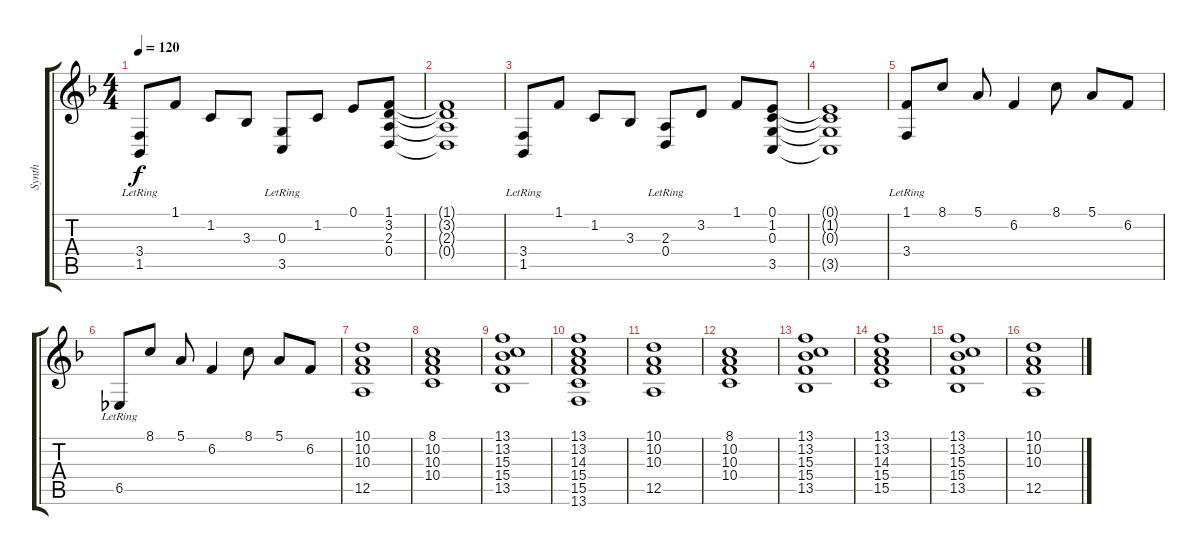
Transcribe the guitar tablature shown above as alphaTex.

\track ("Synth" "Synth") {instrument pad3polysynth}
\staff {score tabs}
\tuning (E4 B3 G3 D3 A2 E2) {hide}
\ts (4 4)
\tempo 120
\clef g2
\ks f
(3.4{lr} 1.5{lr}).8{dy f} 1.1.8 1.2.8 3.3.8 (0.3{lr} 3.5).8 1.2.8 0.1.8 (1.1 3.2 2.3 0.4).8 |
(1.1{t} 3.2{t} 2.3{t} 0.4{t}).1 |
(3.4{lr} 1.5{lr}).8 1.1.8 1.2.8 3.3.8 (2.3{lr} 0.4).8 3.2.8 1.1.8 (0.1 1.2 0.3 3.5).8 |
(0.1{t} 1.2{t} 0.3{t} 3.5{t}).1 |
(1.1{lr} 3.4{lr}).8 8.1.8 5.1.8 6.2.4 8.1.8 5.1.8 6.2.8 |
6.5{lr}.8 8.1.8 5.1.8 6.2.4 8.1.8 5.1.8 6.2.8 |
(10.1 10.2 10.3 12.5).1 |
(8.1 10.2 10.3 10.4).1 |
(13.1 13.2 15.3 15.4 13.5).1 |
(13.1 13.2 14.3 15.4 15.5 13.6).1 |
(10.1 10.2 10.3 12.5).1 |
(8.1 10.2 10.3 10.4).1 |
(13.1 13.2 15.3 15.4 13.5).1 |
(13.1 13.2 14.3 15.4 15.5).1 |
(13.1 13.2 15.3 15.4 13.5).1 |
(10.1 10.2 10.3 12.5).1
